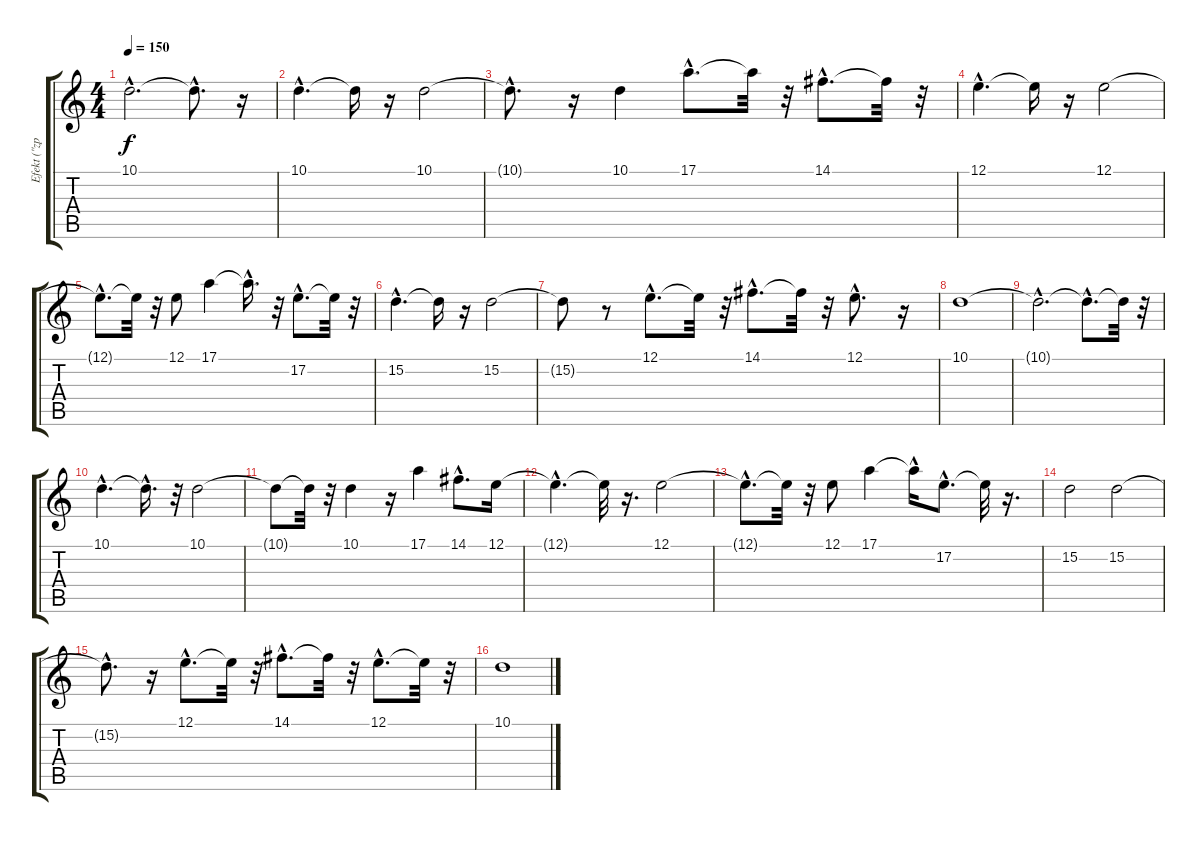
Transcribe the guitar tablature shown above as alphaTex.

\track ("Efekt (\"zpìv 2\")" "Efekt (\"zp") {instrument synthstrings1}
\staff {score tabs}
\tuning (E4 B3 G3 D3 A2 E2) {hide}
\ts (4 4)
\tempo 150
\clef g2
\ks c
10.1{hac t}.2{d dy f} 10.1{hac t}.8{d} r.16 |
10.1{hac}.4{d} 10.1{t}.16 r.16 10.1.2 |
10.1{hac t}.8{d} r.16 10.1.4 17.1{hac}.8{d} 17.1{t}.32 r.32 14.1{hac}.8{d} 14.1{t}.32 r.32 |
12.1{hac}.4{d} 12.1{t}.16 r.16 12.1.2 |
12.1{hac t}.8{d} 12.1{t}.32 r.32 12.1.8 17.1.4 17.1{hac t}.16{d} r.32 17.2{hac}.8{d} 17.2{t}.32 r.32 |
15.2{hac}.4{d} 15.2{t}.16 r.16 15.2.2 |
15.2{t}.8 r.8 12.1{hac}.8{d} 12.1{t}.32 r.32 14.1{hac}.8{d} 14.1{t}.32 r.32 12.1{hac}.8{d} r.16 |
10.1.1 |
10.1{hac t}.2{d} 10.1{hac t}.8{d} 10.1{t}.32 r.32 |
10.1{hac}.4{d} 10.1{hac t}.16{d} r.32 10.1.2 |
10.1{t}.8 10.1{t}.32 r.32 10.1.4 r.16 17.1.4 14.1{hac}.8{d} 12.1.16 |
12.1{hac t}.4{d} 12.1{t}.32 r.16{d} 12.1.2 |
12.1{hac t}.8{d} 12.1{t}.32 r.32 12.1.8 17.1.4 17.1{hac t}.16 17.2{hac}.8{d} 17.2{t}.32 r.16{d} |
15.2.2 15.2.2 |
15.2{hac t}.8{d} r.16 12.1{hac}.8{d} 12.1{t}.32 r.32 14.1{hac}.8{d} 14.1{t}.32 r.32 12.1{hac}.8{d} 12.1{t}.32 r.32 |
10.1.1
